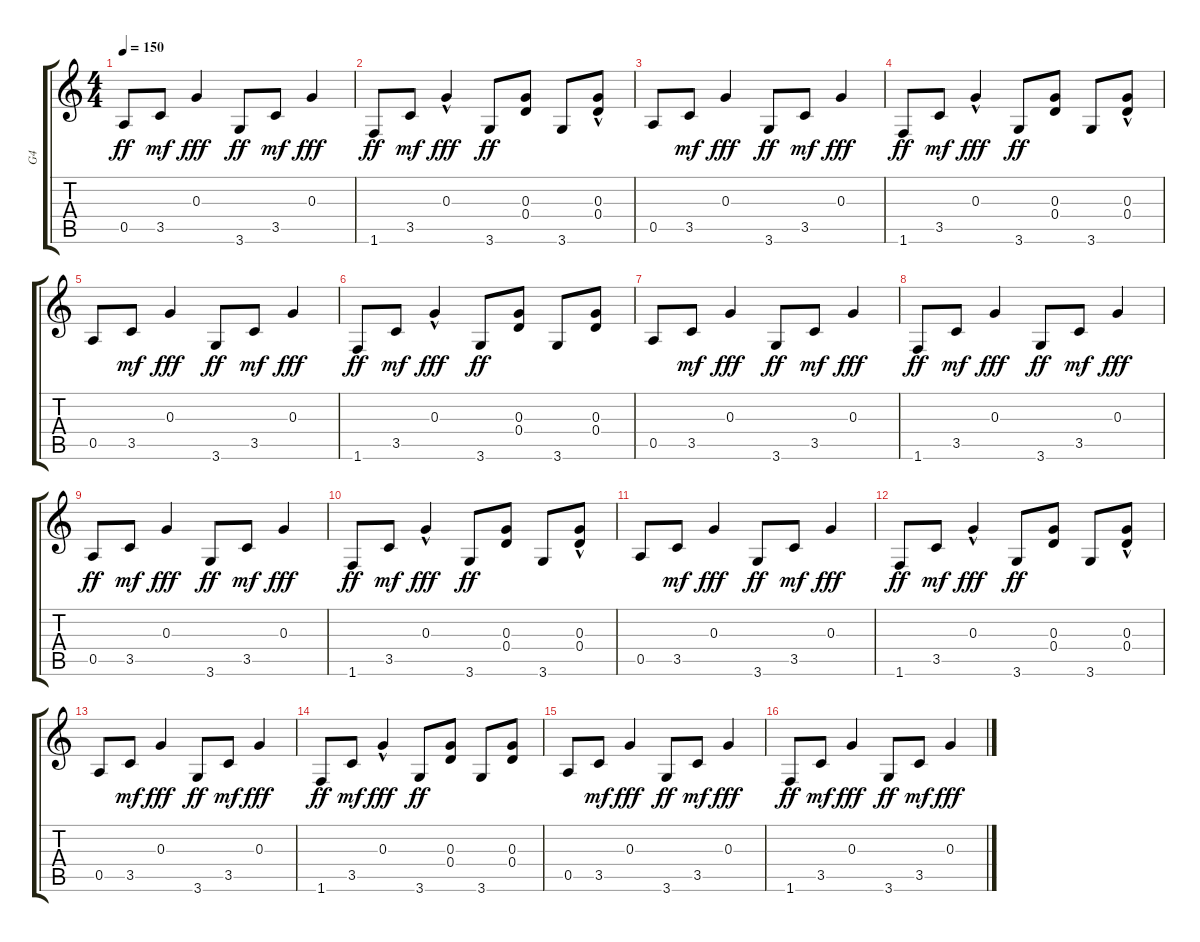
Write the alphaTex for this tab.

\track ("G4" "G4") {instrument overdrivenguitar}
\staff {score tabs}
\tuning (E4 B3 G3 D3 A2 E2) {hide}
\ts (4 4)
\tempo 150
\clef g2
\ks c
0.5.8{dy ff} 3.5.8{dy mf} 0.3.4{dy fff} 3.6.8{dy ff} 3.5.8{dy mf} 0.3.4{dy fff} |
1.6.8{dy ff} 3.5.8{dy mf} 0.3{hac}.4{dy fff} 3.6.8{dy ff} (0.3 0.4).8 3.6.8 (0.3{hac} 0.4).8 |
0.5.8 3.5.8{dy mf} 0.3.4{dy fff} 3.6.8{dy ff} 3.5.8{dy mf} 0.3.4{dy fff} |
1.6.8{dy ff} 3.5.8{dy mf} 0.3{hac}.4{dy fff} 3.6.8{dy ff} (0.3 0.4).8 3.6.8 (0.3{hac} 0.4).8 |
0.5.8 3.5.8{dy mf} 0.3.4{dy fff} 3.6.8{dy ff} 3.5.8{dy mf} 0.3.4{dy fff} |
1.6.8{dy ff} 3.5.8{dy mf} 0.3{hac}.4{dy fff} 3.6.8{dy ff} (0.3 0.4).8 3.6.8 (0.3 0.4).8 |
0.5.8 3.5.8{dy mf} 0.3.4{dy fff} 3.6.8{dy ff} 3.5.8{dy mf} 0.3.4{dy fff} |
1.6.8{dy ff} 3.5.8{dy mf} 0.3.4{dy fff} 3.6.8{dy ff} 3.5.8{dy mf} 0.3.4{dy fff} |
0.5.8{dy ff} 3.5.8{dy mf} 0.3.4{dy fff} 3.6.8{dy ff} 3.5.8{dy mf} 0.3.4{dy fff} |
1.6.8{dy ff} 3.5.8{dy mf} 0.3{hac}.4{dy fff} 3.6.8{dy ff} (0.3 0.4).8 3.6.8 (0.3{hac} 0.4).8 |
0.5.8 3.5.8{dy mf} 0.3.4{dy fff} 3.6.8{dy ff} 3.5.8{dy mf} 0.3.4{dy fff} |
1.6.8{dy ff} 3.5.8{dy mf} 0.3{hac}.4{dy fff} 3.6.8{dy ff} (0.3 0.4).8 3.6.8 (0.3{hac} 0.4).8 |
0.5.8 3.5.8{dy mf} 0.3.4{dy fff} 3.6.8{dy ff} 3.5.8{dy mf} 0.3.4{dy fff} |
1.6.8{dy ff} 3.5.8{dy mf} 0.3{hac}.4{dy fff} 3.6.8{dy ff} (0.3 0.4).8 3.6.8 (0.3 0.4).8 |
0.5.8 3.5.8{dy mf} 0.3.4{dy fff} 3.6.8{dy ff} 3.5.8{dy mf} 0.3.4{dy fff} |
1.6.8{dy ff} 3.5.8{dy mf} 0.3.4{dy fff} 3.6.8{dy ff} 3.5.8{dy mf} 0.3.4{dy fff}
